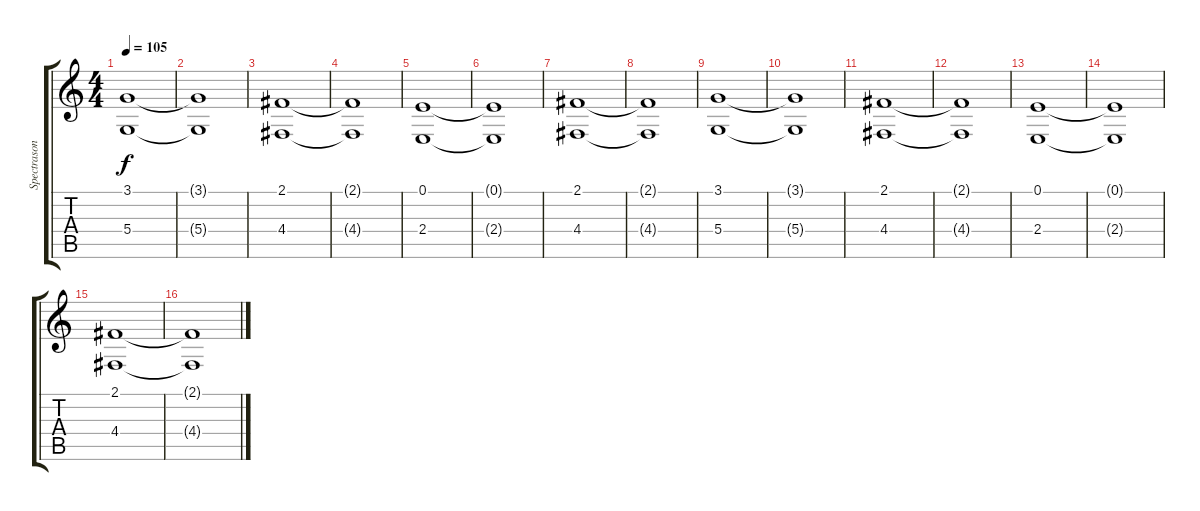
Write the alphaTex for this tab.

\track ("Spectrasonics Omnisphere" "Spectrason") {instrument synthstrings1}
\staff {score tabs}
\tuning (E4 B3 G3 D3 A2 E2) {hide}
\ts (4 4)
\tempo 105
\clef g2
\ks c
(3.1 5.4).1{dy f} |
(3.1{t} 5.4{t}).1 |
(2.1 4.4).1 |
(2.1{t} 4.4{t}).1 |
(0.1 2.4).1 |
(0.1{t} 2.4{t}).1 |
(2.1 4.4).1 |
(2.1{t} 4.4{t}).1 |
(3.1 5.4).1 |
(3.1{t} 5.4{t}).1 |
(2.1 4.4).1 |
(2.1{t} 4.4{t}).1 |
(0.1 2.4).1 |
(0.1{t} 2.4{t}).1 |
(2.1 4.4).1 |
(2.1{t} 4.4{t}).1
